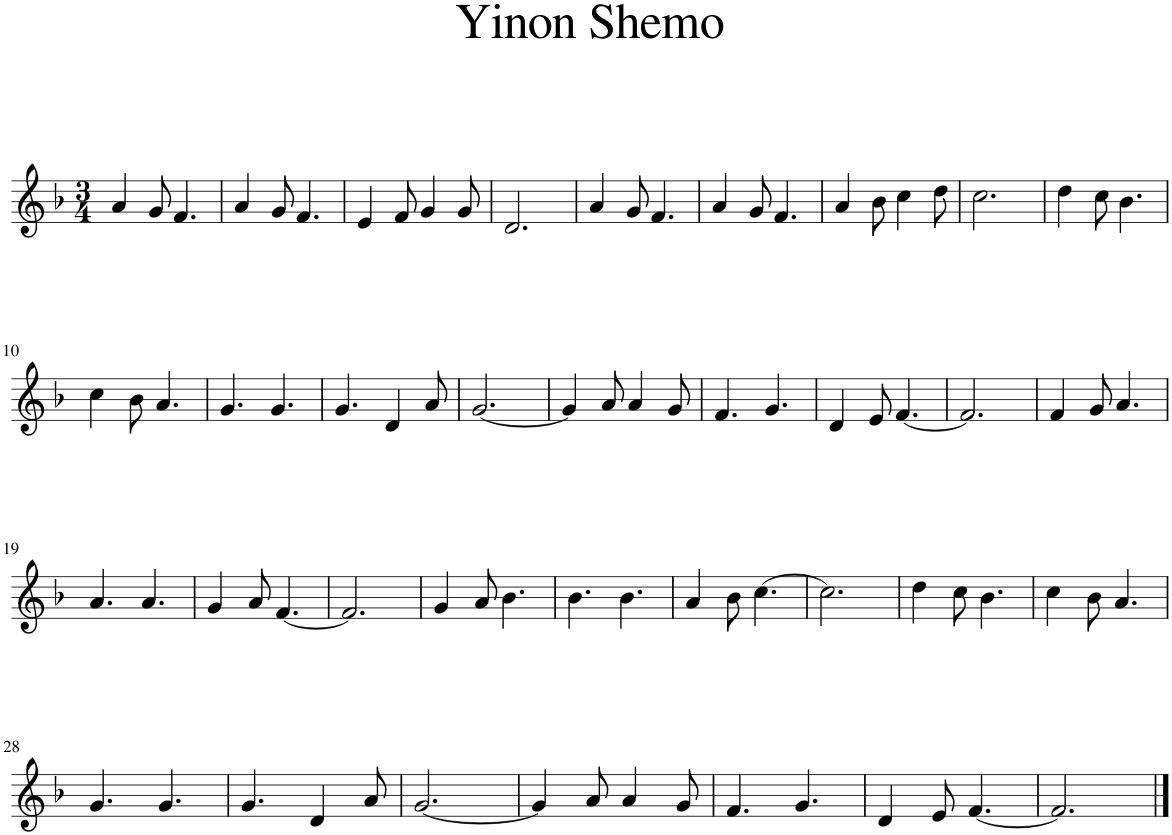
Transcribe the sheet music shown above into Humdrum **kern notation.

**kern
*part1
*staff1
*I"Bb Trumpet
*I'Bb Tpt.
*clefG2
*Trd1c2
*k[b-]
*M3/4
=1
4a/
8g/
4.f/
=2
4a/
8g/
4.f/
=3
4e/
8f/
4g/
8g/
=4
2.d/
=5
4a/
8g/
4.f/
=6
4a/
8g/
4.f/
=7
4a/
8b-\
4cc\
8dd\
=8
2.cc\
=9
4dd\
8cc\
4.b-\
!!LO:LB:g=z
=10
4cc\
8b-\
4.a/
=11
4.g/
4.g/
=12
4.g/
4d/
8a/
=13
[2.g/
=14
4g/]
8a/
4a/
8g/
=15
4.f/
4.g/
=16
4d/
8e/
[4.f/
=17
2.f/]
=18
4f/
8g/
4.a/
!!LO:LB:g=z
=19
4.a/
4.a/
=20
4g/
8a/
[4.f/
=21
2.f/]
=22
4g/
8a/
4.b-\
=23
4.b-\
4.b-\
=24
4a/
8b-\
[4.cc\
=25
2.cc\]
=26
4dd\
8cc\
4.b-\
=27
4cc\
8b-\
4.a/
!!LO:LB:g=z
=28
4.g/
4.g/
=29
4.g/
4d/
8a/
=30
[2.g/
=31
4g/]
8a/
4a/
8g/
=32
4.f/
4.g/
=33
4d/
8e/
[4.f/
=34
2.f/]
==
*-
